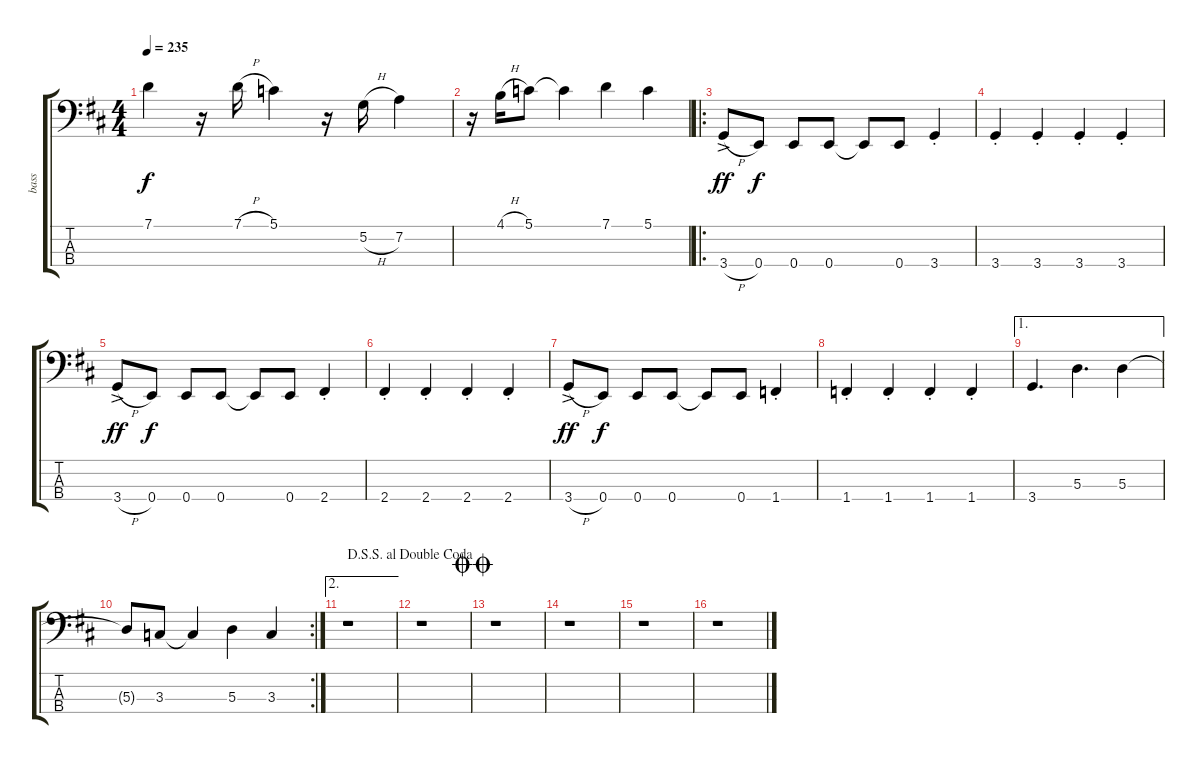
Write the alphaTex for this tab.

\track ("bass" "bass") {instrument electricbassfinger}
\staff {score tabs}
\tuning (G2 D2 A1 E1) {hide}
\ts (4 4)
\tempo 235
\clef f4
\ks d
7.1.4{dy f} r.16 7.1{h}.16 5.1.4 r.16 5.2{h}.16 7.2.4 |
r.16 4.1{h}.16 5.1.8 5.1{t}.4 7.1.4 5.1.4 |
\ro
3.4{h ac}.8{dy ff} 0.4.8{dy f} 0.4.8 0.4.8 0.4{t}.8 0.4.8 3.4{st}.4 |
3.4{st}.4 3.4{st}.4 3.4{st}.4 3.4{st}.4 |
3.4{h ac}.8{dy ff} 0.4.8{dy f} 0.4.8 0.4.8 0.4{t}.8 0.4.8 2.4{st}.4 |
2.4{st}.4 2.4{st}.4 2.4{st}.4 2.4{st}.4 |
3.4{h ac}.8{dy ff} 0.4.8{dy f} 0.4.8 0.4.8 0.4{t}.8 0.4.8 1.4{st}.4 |
1.4{st}.4 1.4{st}.4 1.4{st}.4 1.4{st}.4 |
\ae 1
3.4.4{d} 5.3.4{d} 5.3.4 |
\rc 2
5.3{t}.8 3.3.8 3.3{t}.4 5.3.4 3.3.4 |
\ae 2
r.1 |
\jump dalsegnosegnoaldoublecoda
r.1 |
\jump doublecoda
r.1 |
r.1 |
r.1 |
r.1
